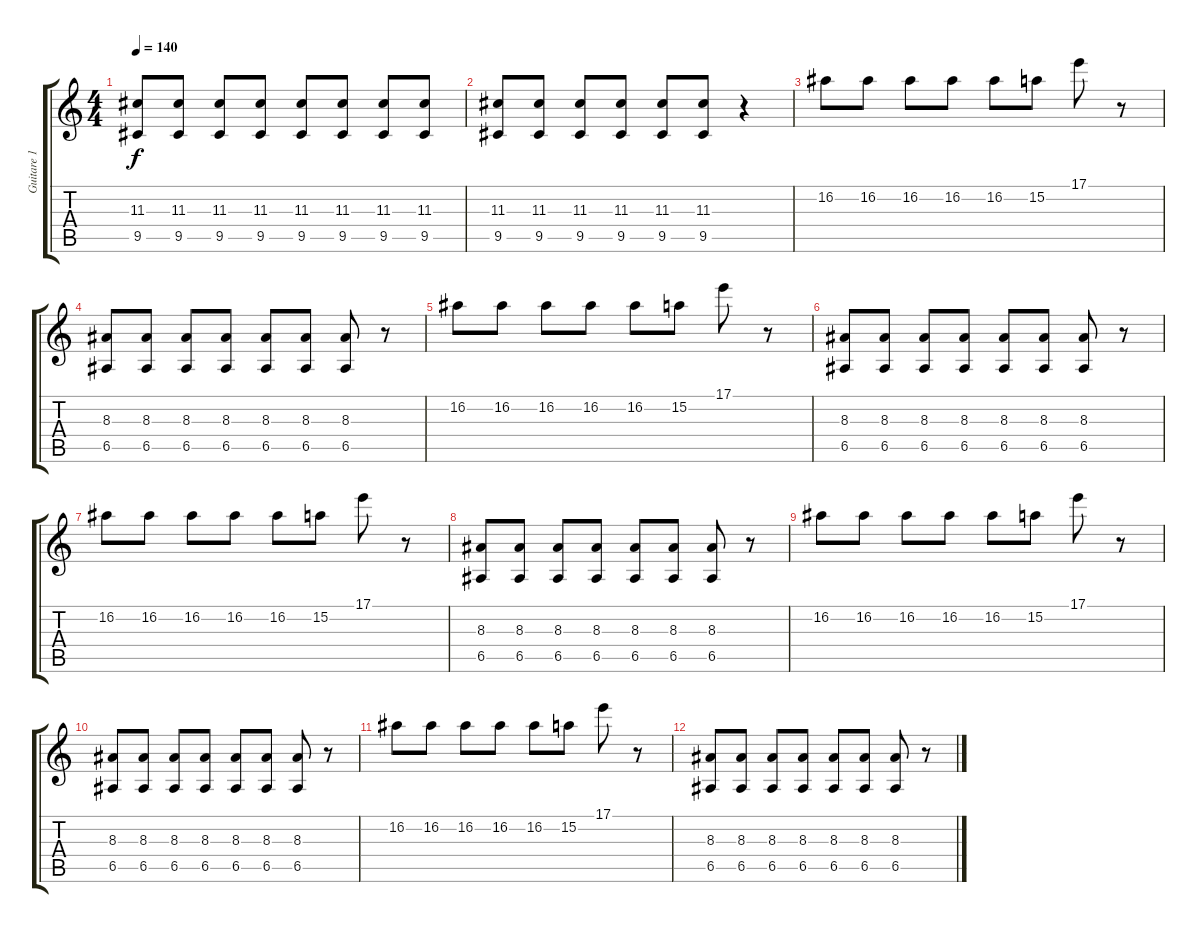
\track ("Guitare 1" "Guitare 1") {instrument distortionguitar}
\staff {score tabs}
\tuning (B3 Gb3 D3 A2 E2 B1) {hide}
\ts (4 4)
\tempo 140
\clef g2
\ks c
(11.3 9.5).8{dy f} (11.3 9.5).8 (11.3 9.5).8 (11.3 9.5).8 (11.3 9.5).8 (11.3 9.5).8 (11.3 9.5).8 (11.3 9.5).8 |
(11.3 9.5).8 (11.3 9.5).8 (11.3 9.5).8 (11.3 9.5).8 (11.3 9.5).8 (11.3 9.5).8 r.4 |
16.2.8 16.2.8 16.2.8 16.2.8 16.2.8 15.2.8 17.1.8 r.8 |
(8.3 6.5).8 (8.3 6.5).8 (8.3 6.5).8 (8.3 6.5).8 (8.3 6.5).8 (8.3 6.5).8 (8.3 6.5).8 r.8 |
16.2.8 16.2.8 16.2.8 16.2.8 16.2.8 15.2.8 17.1.8 r.8 |
(8.3 6.5).8 (8.3 6.5).8 (8.3 6.5).8 (8.3 6.5).8 (8.3 6.5).8 (8.3 6.5).8 (8.3 6.5).8 r.8 |
16.2.8 16.2.8 16.2.8 16.2.8 16.2.8 15.2.8 17.1.8 r.8 |
(8.3 6.5).8 (8.3 6.5).8 (8.3 6.5).8 (8.3 6.5).8 (8.3 6.5).8 (8.3 6.5).8 (8.3 6.5).8 r.8 |
16.2.8{volume 1} 16.2.8 16.2.8 16.2.8 16.2.8 15.2.8 17.1.8 r.8 |
(8.3 6.5).8 (8.3 6.5).8 (8.3 6.5).8 (8.3 6.5).8 (8.3 6.5).8 (8.3 6.5).8 (8.3 6.5).8 r.8 |
16.2.8 16.2.8 16.2.8 16.2.8 16.2.8 15.2.8 17.1.8 r.8 |
(8.3 6.5).8 (8.3 6.5).8 (8.3 6.5).8 (8.3 6.5).8 (8.3 6.5).8 (8.3 6.5).8 (8.3 6.5).8 r.8
